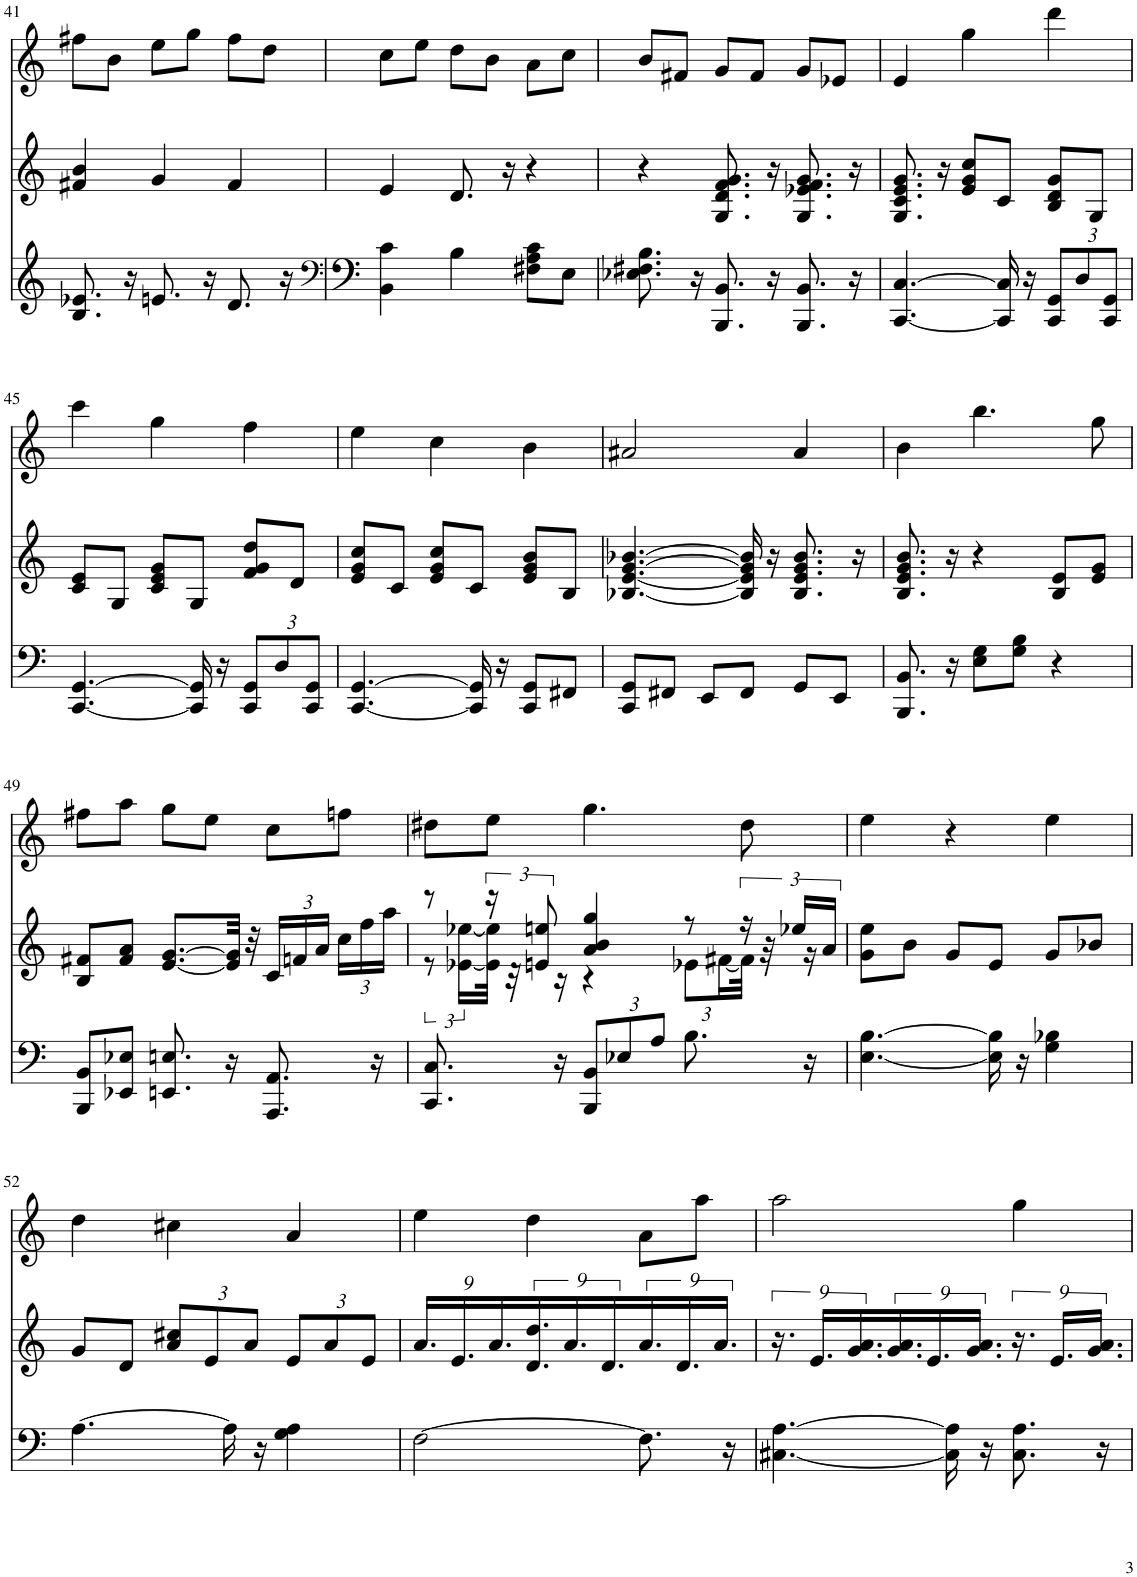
**kern	**kern	**kern
*part3	*part2	*part1
*staff3	*staff2	*staff1
*I"Staff-2	*I"Staff-1	*I"Staff
!!LO:PB:g=z
*clefG2	*clefG2	*clefG2
*k[]	*k[]	*k[]
*M3/4	*M3/4	*M3/4
=41	=41	=41
8.B/ 8.e-X/	4f#X/ 4b/	8ff#X\L
.	.	8b\J
16r	.	.
8.en/	4g/	8ee\L
.	.	8gg\J
16r	.	.
8.d/	4f#/	8ff#\L
.	.	8dd\J
16r	.	.
=42	=42	=42
*clefF4	*	*
4BB\ 4c\	4e/	8cc\L
.	.	8ee\J
4B\	8.d/	8dd\L
.	.	8b\J
.	16r	.
8F#X\ 8A\ 8c\L	4r	8a\L
8E\J	.	8cc\J
=43	=43	=43
8.E-X\ 8.F#X\ 8.B\	4r	8b/L
.	.	8f#X/J
16r	.	.
8.BBB/ 8.BB/	8.G/ 8.d/ 8.f/ 8.g/	8g/L
.	.	8f#/J
16r	16r	.
8.BBB/ 8.BB/	8.G/ 8.e-X/ 8.f/ 8.g/	8g/L
.	.	8e-X/J
16r	16r	.
=44	=44	=44
[4.CC/ [4.C/	8.G/ 8.c/ 8.e/ 8.g/	4e/
.	16r	.
.	8e/ 8g/ 8cc/L	4gg\
16CC/] 16C/]	8c/J	.
16r	.	.
*Xbrackettup	*	*
12CC/ 12GG/L	8B/ 8d/ 8g/L	4ddd\
12D/	.	.
.	8G/J	.
12CC/ 12GG/J	.	.
!!LO:LB:g=z
=45	=45	=45
[4.CC/ [4.GG/	8c/ 8e/L	4ccc\
.	8G/J	.
.	8c/ 8e/ 8g/L	4gg\
16CC/] 16GG/]	8G/J	.
16r	.	.
12CC/ 12GG/L	8f/ 8g/ 8dd/L	4ff\
12D/	.	.
.	8d/J	.
12CC/ 12GG/J	.	.
=46	=46	=46
[4.CC/ [4.GG/	8e/ 8g/ 8cc/L	4ee\
.	8c/J	.
.	8e/ 8g/ 8cc/L	4cc\
16CC/] 16GG/]	8c/J	.
16r	.	.
8CC/ 8GG/L	8e/ 8g/ 8b/L	4b\
8FF#X/J	8B/J	.
=47	=47	=47
8CC/ 8GG/L	[4.B-X/ [4.e/ [4.g/ [4.b-X/	2a#X/
8FF#X/J	.	.
8EE/L	.	.
8FF#/J	16B-/] 16e/] 16g/] 16b-/]	.
.	16r	.
8GG/L	8.B-/ 8.e/ 8.g/ 8.b-/	4a#/
8EE/J	.	.
.	16r	.
=48	=48	=48
8.BBB/ 8.BB/	8.B/ 8.e/ 8.g/ 8.b/	4b\
16r	16r	.
8E\ 8G\L	4r	4.bb\
8G\ 8B\J	.	.
4r	8B/ 8e/L	.
.	8e/ 8g/J	8gg\
!!LO:LB:g=z
=49	=49	=49
8BBB/ 8BB/L	8B/ 8f#X/L	8ff#X\L
8EE-X/ 8E-X/J	8f#/ 8a/J	8aa\J
8.EEn/ 8.En/	[8.e/ [8.g/L	8gg\L
.	.	8ee\J
16r	32e/] 32g/]Jkk	.
.	32r	.
*	*Xbrackettup	*
8.AAA/ 8.AA/	24c/LL	8cc\L
.	24fn/	.
.	24a/JJ	.
.	24cc\LL	8ffn\J
.	24ff\	.
16r	.	.
.	24aa\JJ	.
=50	=50	=50
*	*^	*
*	*	*brackettup	*
8.CC/ 8.C/	8r	12r	8dd#X\L
.	.	[24e-X\ [24ee-X\LL	.
.	24r	32e-\] 32ee-\]JJk	8ee\J
.	.	32r	.
.	12en/ 12een/	.	.
16r	.	16r	.
12BBB/ 12BB/L	4a/ 4b/ 4gg/	4r	4.gg\
12E-X/	.	.	.
12A/J	.	.	.
*	*	*Xbrackettup	*
8.B\	8r	12e-X\L	.
.	.	[24f#X\L	.
*	*brackettup	*	*
.	24r	32f#\JJk]	8dd#\
.	.	32r	.
.	24ee-X/LL	.	.
16r	.	16r	.
.	24a/JJ	.	.
*	*v	*v	*
=51	=51	=51
[4.E\ [4.B\	8g\ 8ee\L	4ee\
.	8b\J	.
.	8g/L	4r
16E\] 16B\]	8e/J	.
16r	.	.
4G\ 4B-X\	8g/L	4ee\
.	8b-X/J	.
!!LO:LB:g=z
=52	=52	=52
[4.A\	8g/L	4dd\
.	8d/J	.
*	*Xbrackettup	*
.	12a/ 12cc#X/L	4cc#X\
.	12e/	.
16A\]	.	.
.	12a/J	.
16r	.	.
4G\ 4A\	12e/L	4a/
.	12a/	.
.	12e/J	.
=53	=53	=53
[2F\	18.a/LL	4ee\
.	18.e/	.
.	18.a/	.
*	*brackettup	*
.	18.d/ 18.dd/	4dd\
.	18.a/	.
.	18.d/	.
8.F\]	18.a/	8a\L
.	18.d/	.
.	.	8aa\J
.	18.a/JJ	.
16r	.	.
=54	=54	=54
[4.C#X\ [4.A\	18.r	2aa\
.	18.e/LL	.
.	18.g/ 18.a/	.
.	18.g/ 18.a/	.
.	18.e/	.
16C#\] 16A\]	.	.
.	18.g/ 18.a/JJ	.
16r	.	.
8.C#\ 8.A\	18.r	4gg\
.	18.e/LL	.
.	18.g/ 18.a/JJ	.
16r	.	.
=	=	=
*-	*-	*-
